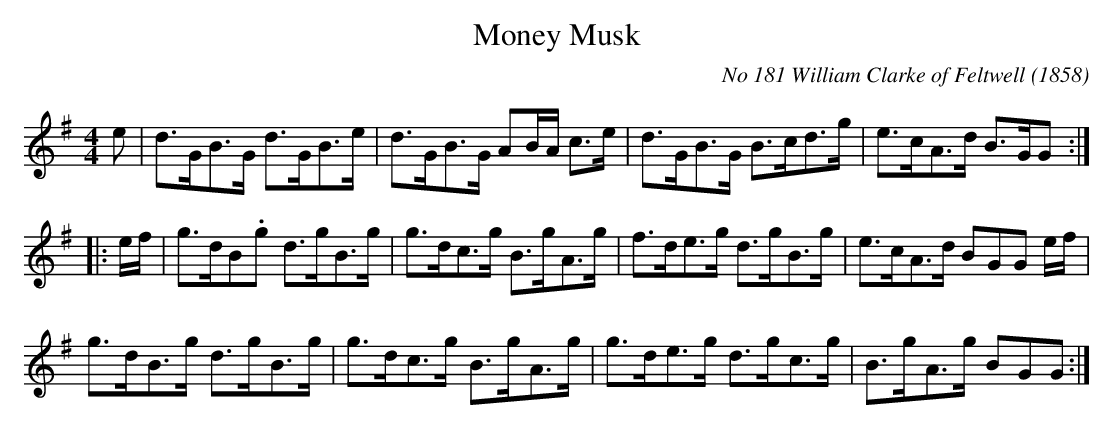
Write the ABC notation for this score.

X:1
T:Money Musk
O:No 181 William Clarke of Feltwell (1858)
M:4/4
L:1/8
K:G
e|d>GB>G d>GB>e|d>GB>G AB/A/ c>e|d>GB>G B>cd>g|e>cA>d B>GG:|
|:e/f/|g>dB.g d>gB>g|g>dc>g B>gA>g|f>de>g d>gB>g|e>cA>d BGG e/f/|
g>dB>g d>gB>g|g>dc>g B>gA>g|g>de>g d>gc>g|B>gA>g BGG:|
